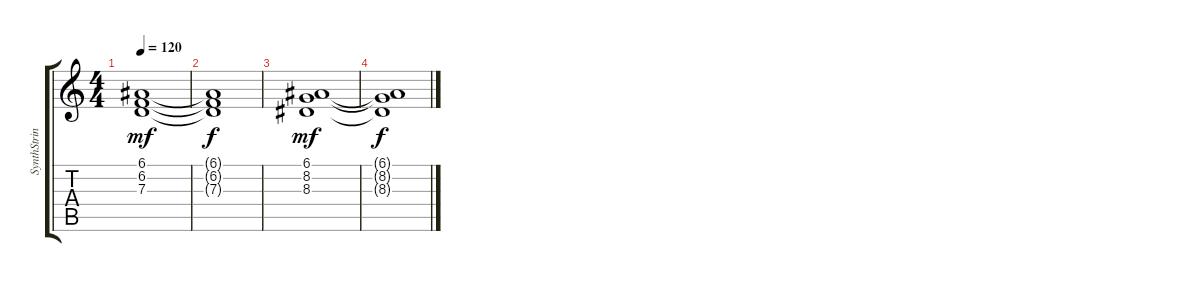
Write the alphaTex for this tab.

\track ("SynthStrings" "SynthStrin") {instrument synthstrings1}
\staff {score tabs}
\tuning (E4 B3 G3 D3 A2 E2) {hide}
\ts (4 4)
\tempo 120
\clef g2
\ks c
(6.1 6.2 7.3).1{dy mf} |
(6.1{t} 6.2{t} 7.3{t}).1{dy f} |
(6.1 8.2 8.3).1{dy mf} |
(6.1{t} 8.2{t} 8.3{t}).1{dy f}
